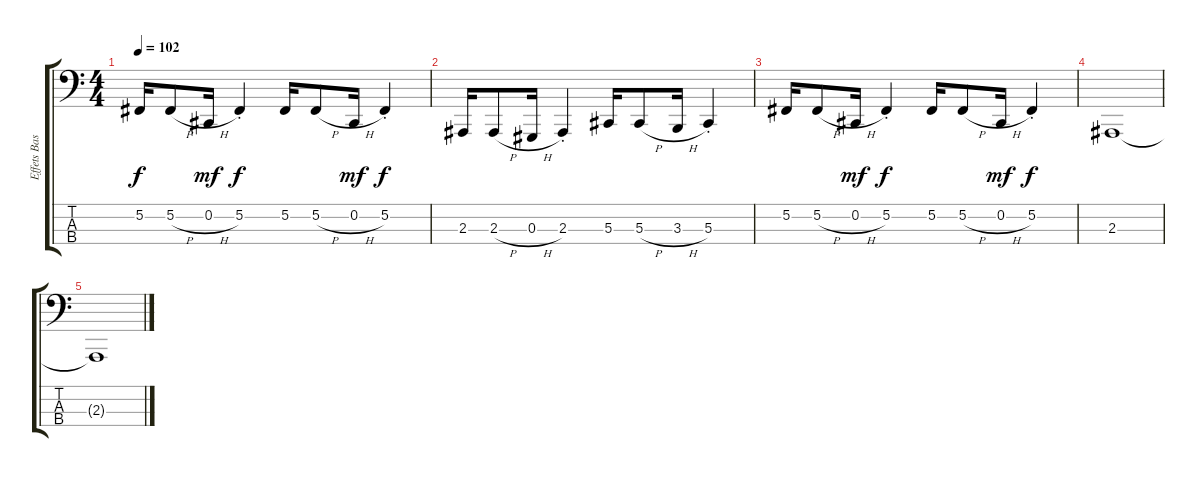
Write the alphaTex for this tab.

\track ("Effets Basse" "Effets Bas") {instrument lead2sawtooth}
\staff {score tabs}
\tuning (Gb2 Db2 Ab1 Eb1) {hide}
\ts (4 4)
\tempo 102
\clef f4
\ks c
5.2.16{dy f} 5.2{h}.8 0.2{h}.16{dy mf} 5.2{st}.4{dy f} 5.2.16 5.2{h}.8 0.2{h}.16{dy mf} 5.2{st}.4{dy f} |
2.3.16 2.3{h}.8 0.3{h}.16 2.3{st}.4 5.3.16 5.3{h}.8 3.3{h}.16 5.3{st}.4 |
5.2.16 5.2{h}.8 0.2{h}.16{dy mf} 5.2{st}.4{dy f} 5.2.16 5.2{h}.8 0.2{h}.16{dy mf} 5.2{st}.4{dy f} |
2.3.1 |
2.3{t}.1
